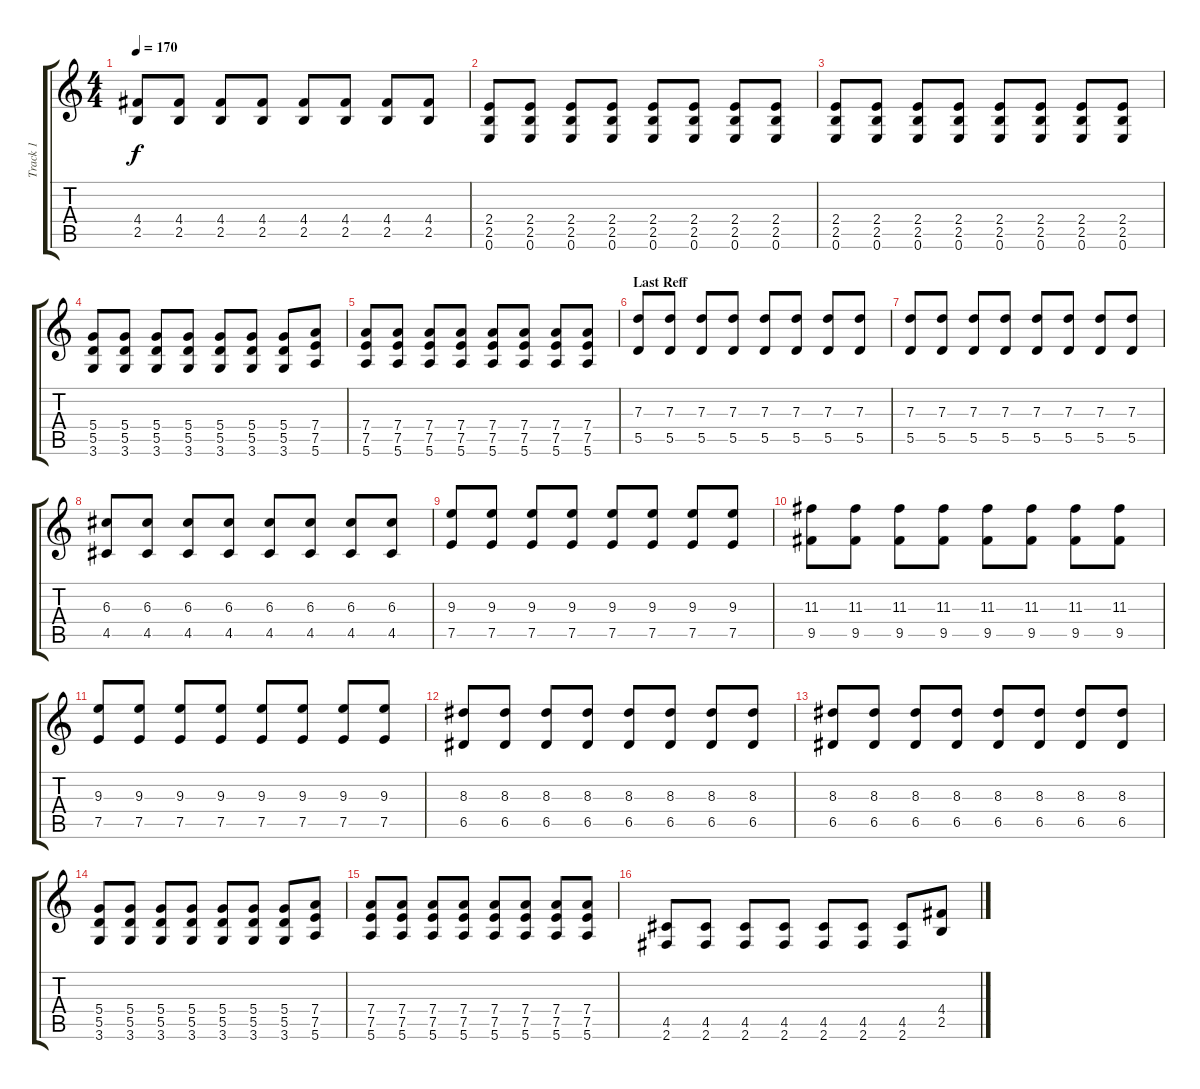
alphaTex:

\track ("Track 1" "Track 1") {instrument distortionguitar}
\staff {score tabs}
\tuning (E4 B3 G3 D3 A2 E2) {hide}
\ts (4 4)
\tempo 170
\clef g2
\ks c
(4.4 2.5).8{dy f} (4.4 2.5).8 (4.4 2.5).8 (4.4 2.5).8 (4.4 2.5).8 (4.4 2.5).8 (4.4 2.5).8 (4.4 2.5).8 |
(2.4 2.5 0.6).8 (2.4 2.5 0.6).8 (2.4 2.5 0.6).8 (2.4 2.5 0.6).8 (2.4 2.5 0.6).8 (2.4 2.5 0.6).8 (2.4 2.5 0.6).8 (2.4 2.5 0.6).8 |
(2.4 2.5 0.6).8 (2.4 2.5 0.6).8 (2.4 2.5 0.6).8 (2.4 2.5 0.6).8 (2.4 2.5 0.6).8 (2.4 2.5 0.6).8 (2.4 2.5 0.6).8 (2.4 2.5 0.6).8 |
(5.4 5.5 3.6).8 (5.4 5.5 3.6).8 (5.4 5.5 3.6).8 (5.4 5.5 3.6).8 (5.4 5.5 3.6).8 (5.4 5.5 3.6).8 (5.4 5.5 3.6).8 (7.4 7.5 5.6).8 |
(7.4 7.5 5.6).8 (7.4 7.5 5.6).8 (7.4 7.5 5.6).8 (7.4 7.5 5.6).8 (7.4 7.5 5.6).8 (7.4 7.5 5.6).8 (7.4 7.5 5.6).8 (7.4 7.5 5.6).8 |
\section ("" "Last Reff")
(7.3 5.5).8 (7.3 5.5).8 (7.3 5.5).8 (7.3 5.5).8 (7.3 5.5).8 (7.3 5.5).8 (7.3 5.5).8 (7.3 5.5).8 |
(7.3 5.5).8 (7.3 5.5).8 (7.3 5.5).8 (7.3 5.5).8 (7.3 5.5).8 (7.3 5.5).8 (7.3 5.5).8 (7.3 5.5).8 |
(6.3 4.5).8 (6.3 4.5).8 (6.3 4.5).8 (6.3 4.5).8 (6.3 4.5).8 (6.3 4.5).8 (6.3 4.5).8 (6.3 4.5).8 |
(9.3 7.5).8 (9.3 7.5).8 (9.3 7.5).8 (9.3 7.5).8 (9.3 7.5).8 (9.3 7.5).8 (9.3 7.5).8 (9.3 7.5).8 |
(11.3 9.5).8 (11.3 9.5).8 (11.3 9.5).8 (11.3 9.5).8 (11.3 9.5).8 (11.3 9.5).8 (11.3 9.5).8 (11.3 9.5).8 |
(9.3 7.5).8 (9.3 7.5).8 (9.3 7.5).8 (9.3 7.5).8 (9.3 7.5).8 (9.3 7.5).8 (9.3 7.5).8 (9.3 7.5).8 |
(8.3 6.5).8 (8.3 6.5).8 (8.3 6.5).8 (8.3 6.5).8 (8.3 6.5).8 (8.3 6.5).8 (8.3 6.5).8 (8.3 6.5).8 |
(8.3 6.5).8 (8.3 6.5).8 (8.3 6.5).8 (8.3 6.5).8 (8.3 6.5).8 (8.3 6.5).8 (8.3 6.5).8 (8.3 6.5).8 |
(5.4 5.5 3.6).8 (5.4 5.5 3.6).8 (5.4 5.5 3.6).8 (5.4 5.5 3.6).8 (5.4 5.5 3.6).8 (5.4 5.5 3.6).8 (5.4 5.5 3.6).8 (7.4 7.5 5.6).8 |
(7.4 7.5 5.6).8 (7.4 7.5 5.6).8 (7.4 7.5 5.6).8 (7.4 7.5 5.6).8 (7.4 7.5 5.6).8 (7.4 7.5 5.6).8 (7.4 7.5 5.6).8 (7.4 7.5 5.6).8 |
(4.5 2.6).8 (4.5 2.6).8 (4.5 2.6).8 (4.5 2.6).8 (4.5 2.6).8 (4.5 2.6).8 (4.5 2.6).8 (4.4 2.5).8
